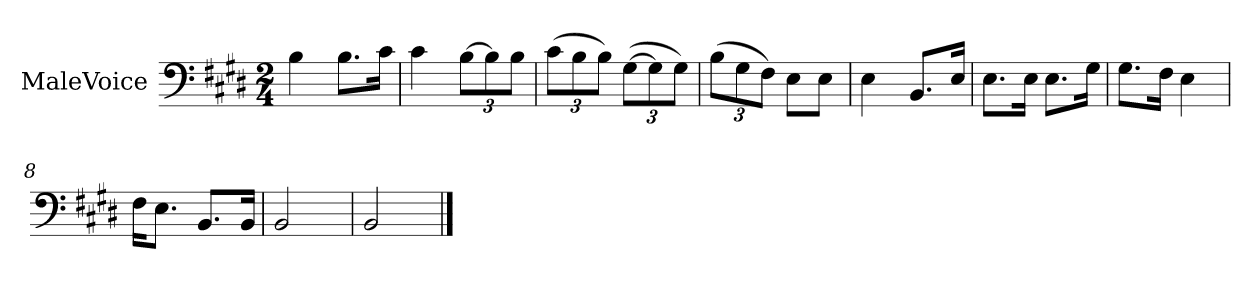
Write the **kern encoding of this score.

**kern
*part1
*staff1
*I"MaleVoice
*clefF4
*k[f#c#g#d#]
*M2/4
*MM72
=1
4B
8.B\L
16c#\Jk
=2
4c#
[12B\L
12B\]
12B\J
=3
(12c#\L
12B\
12B\J)
([12G#\L
12G#\]
12G#\J)
=4
(12B\L
12G#\
12F#\J)
8E\L
8E\J
=5
4E
8.BB/L
16E/Jk
=6
8.E\L
16E\Jk
8.E\L
16G#\Jk
=7
8.G#\L
16F#\Jk
4E
=8
16F#\KL
8.E\J
8.BB/L
16BB/Jk
=9
2BB
=10
2BB
==
*-
